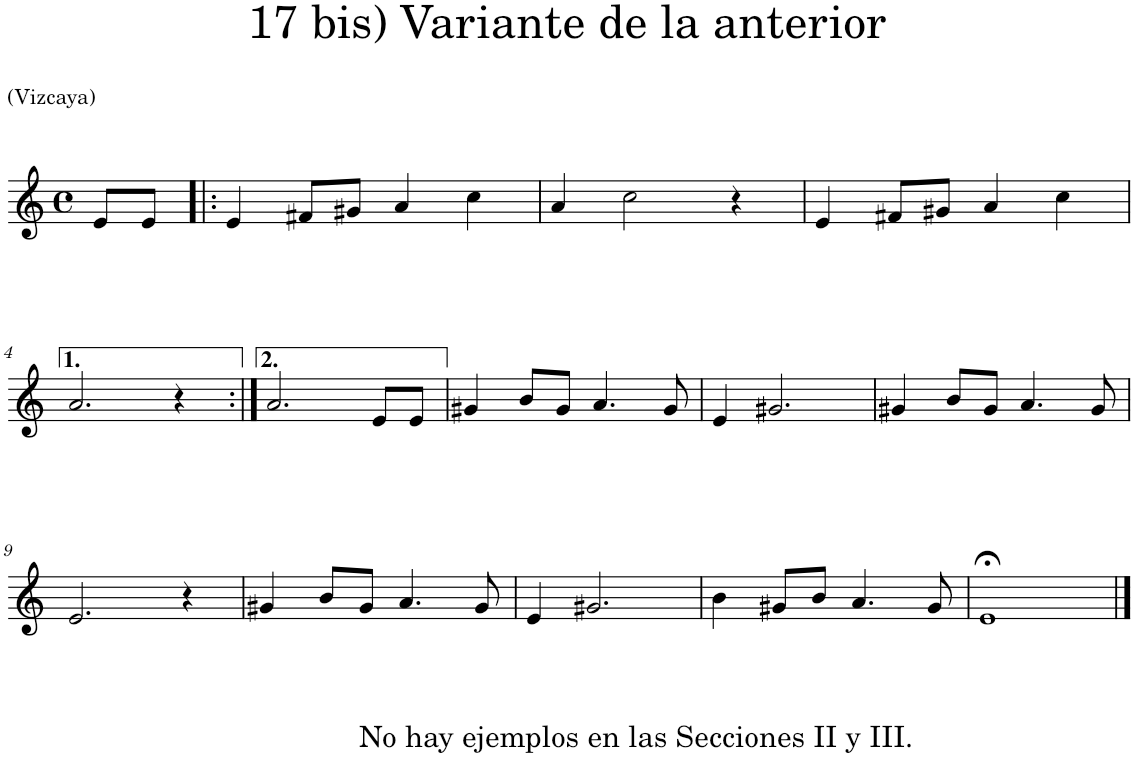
**kern
*part1
*staff1
*I"Piano
*I'Pno.
*clefG2
*k[]
*M4/4
*met(c)
=
8e/L
8e/J
=1!|:
4e/
8f#X/L
8g#X/J
4a/
4cc\
=2
4a/
2cc\
4r
=3
4e/
8f#X/L
8g#X/J
4a/
4cc\
!!LO:LB:g=z
=4
2.a/
4r
=5:|!
2.a/
8e/L
8e/J
=6
4g#X/
8b/L
8g#/J
4.a/
8g#/
=7
4e/
2.g#X/
=8
4g#X/
8b/L
8g#/J
4.a/
8g#/
!!LO:LB:g=z
=9
!LO:TX:b:t=No hay ejemplos en las Secciones II y III.
2.e/
4r
=10
4g#X/
8b/L
8g#/J
4.a/
8g#/
=11
4e/
2.g#X/
=12
4b\
8g#X/L
8b/J
4.a/
8g#/
=13
1e;<
==
*-
